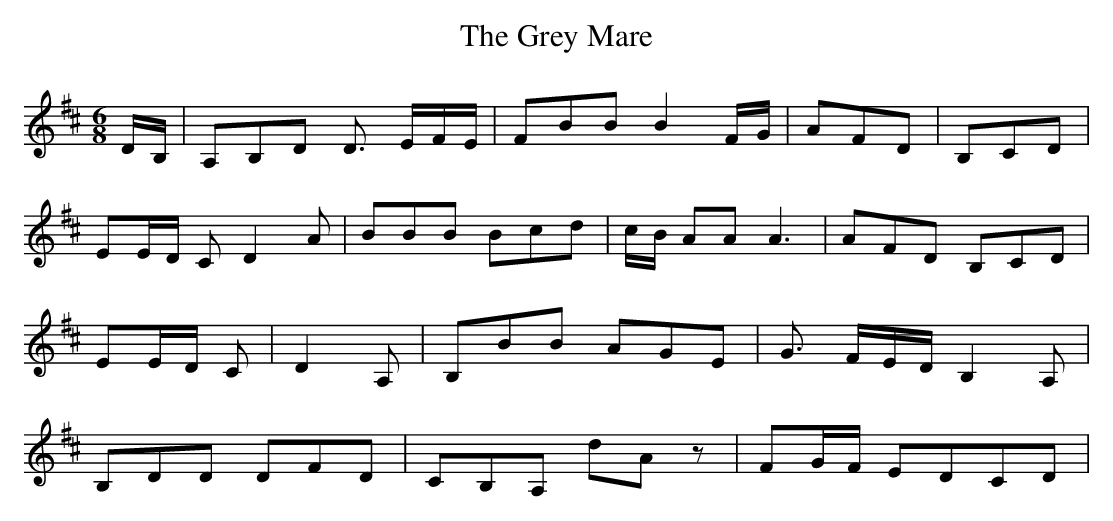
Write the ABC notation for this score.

X:1
T:The Grey Mare
M:6/8
L:1/8
K:D
D/2-B,/2| A,B,D D3/2 E/2F/2-E/2| FBB B2 F/2G/2| AFD| B,CD| EE/2-D/2 C D2 A|\
 BBB Bcd|c/2-B/2 AA A3| AFD B,CD| EE/2-D/2 C| D2 A,| B,BB AGE| G3/2 F/2E/2-D/2 B,2 A,|\
 B,DD DFD| CB,A, dA z| FG/2-F/2 EDC-D|
